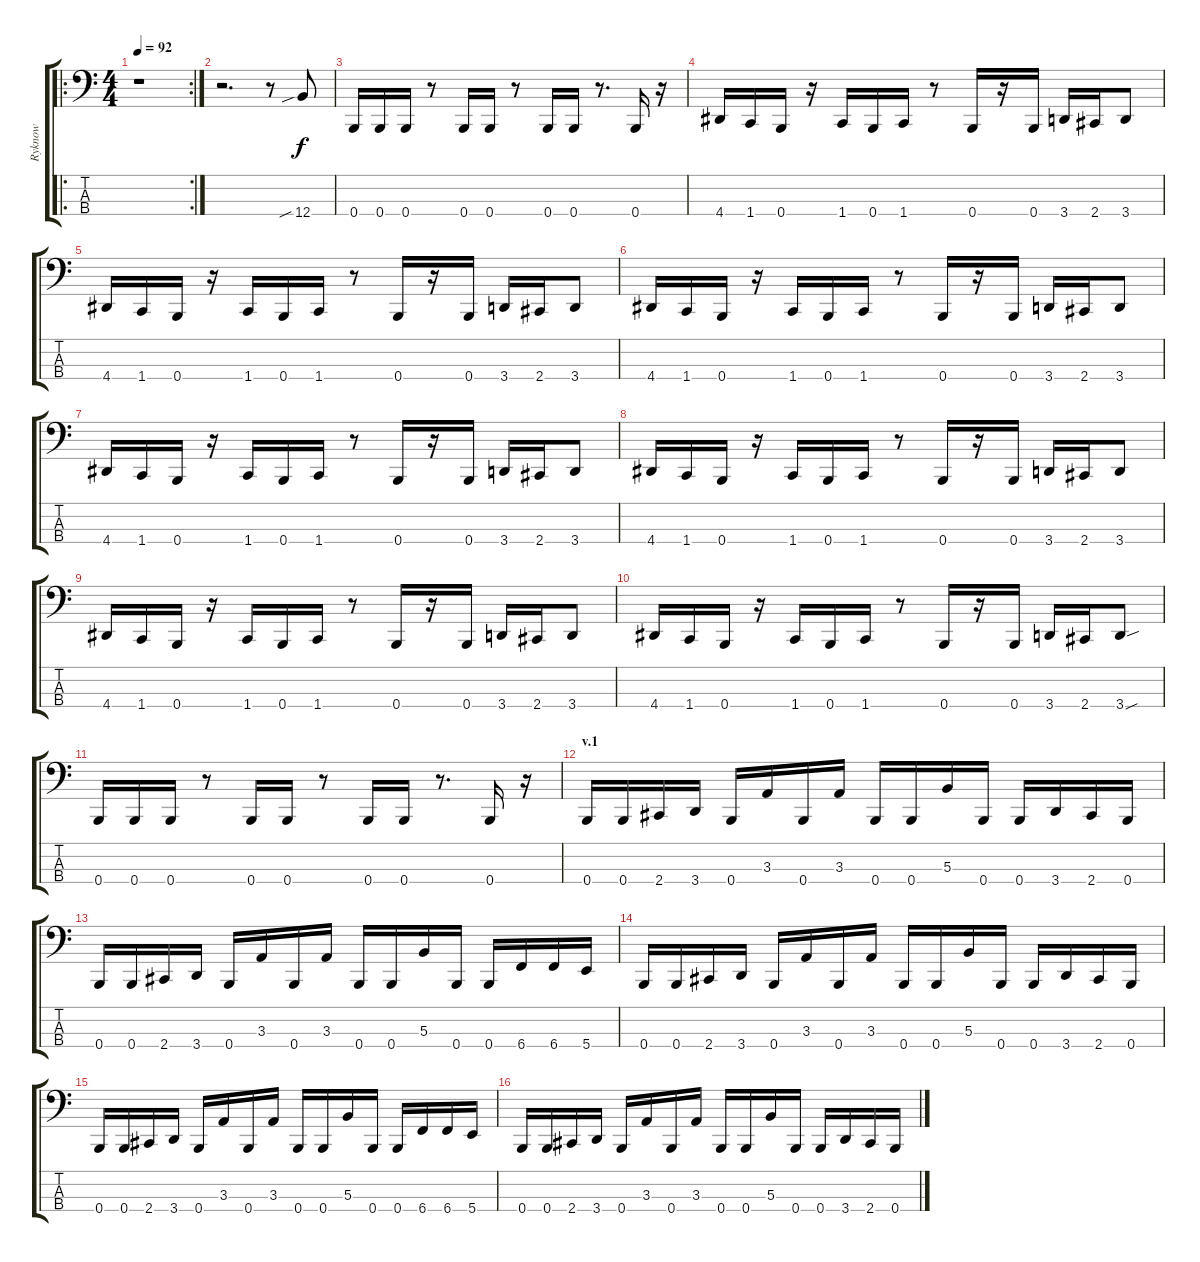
\track ("Ryknow" "Ryknow") {instrument slapbass1}
\staff {score tabs}
\tuning (E2 B1 Gb1 B0) {hide}
\ro
\rc 2
\ts (4 4)
\tempo 92
\clef f4
\ks c
r.1{dy f instrument slapbass1} |
r.2{d} r.8 12.4{sib}.8 |
0.4.16 0.4.16 0.4.16 r.8 0.4.16 0.4.16 r.8 0.4.16 0.4.16 r.8{d} 0.4.16 r.16 |
4.4.16 1.4.16 0.4.16 r.16 1.4.16 0.4.16 1.4.16 r.8 0.4.16 r.16 0.4.16 3.4.16 2.4.16 3.4.8 |
4.4.16 1.4.16 0.4.16 r.16 1.4.16 0.4.16 1.4.16 r.8 0.4.16 r.16 0.4.16 3.4.16 2.4.16 3.4.8 |
4.4.16 1.4.16 0.4.16 r.16 1.4.16 0.4.16 1.4.16 r.8 0.4.16 r.16 0.4.16 3.4.16 2.4.16 3.4.8 |
4.4.16 1.4.16 0.4.16 r.16 1.4.16 0.4.16 1.4.16 r.8 0.4.16 r.16 0.4.16 3.4.16 2.4.16 3.4.8 |
4.4.16 1.4.16 0.4.16 r.16 1.4.16 0.4.16 1.4.16 r.8 0.4.16 r.16 0.4.16 3.4.16 2.4.16 3.4.8 |
4.4.16 1.4.16 0.4.16 r.16 1.4.16 0.4.16 1.4.16 r.8 0.4.16 r.16 0.4.16 3.4.16 2.4.16 3.4.8 |
4.4.16 1.4.16 0.4.16 r.16 1.4.16 0.4.16 1.4.16 r.8 0.4.16 r.16 0.4.16 3.4.16 2.4.16 3.4{sou}.8 |
0.4.16 0.4.16 0.4.16 r.8 0.4.16 0.4.16 r.8 0.4.16 0.4.16 r.8{d} 0.4.16 r.16 |
\section ("" "v.1")
0.4.16 0.4.16 2.4.16 3.4.16 0.4.16 3.3.16 0.4.16 3.3.16 0.4.16 0.4.16 5.3.16 0.4.16 0.4.16 3.4.16 2.4.16 0.4.16 |
0.4.16 0.4.16 2.4.16 3.4.16 0.4.16 3.3.16 0.4.16 3.3.16 0.4.16 0.4.16 5.3.16 0.4.16 0.4.16 6.4.16 6.4.16 5.4.16 |
0.4.16 0.4.16 2.4.16 3.4.16 0.4.16 3.3.16 0.4.16 3.3.16 0.4.16 0.4.16 5.3.16 0.4.16 0.4.16 3.4.16 2.4.16 0.4.16 |
0.4.16 0.4.16 2.4.16 3.4.16 0.4.16 3.3.16 0.4.16 3.3.16 0.4.16 0.4.16 5.3.16 0.4.16 0.4.16 6.4.16 6.4.16 5.4.16 |
0.4.16 0.4.16 2.4.16 3.4.16 0.4.16 3.3.16 0.4.16 3.3.16 0.4.16 0.4.16 5.3.16 0.4.16 0.4.16 3.4.16 2.4.16 0.4.16
